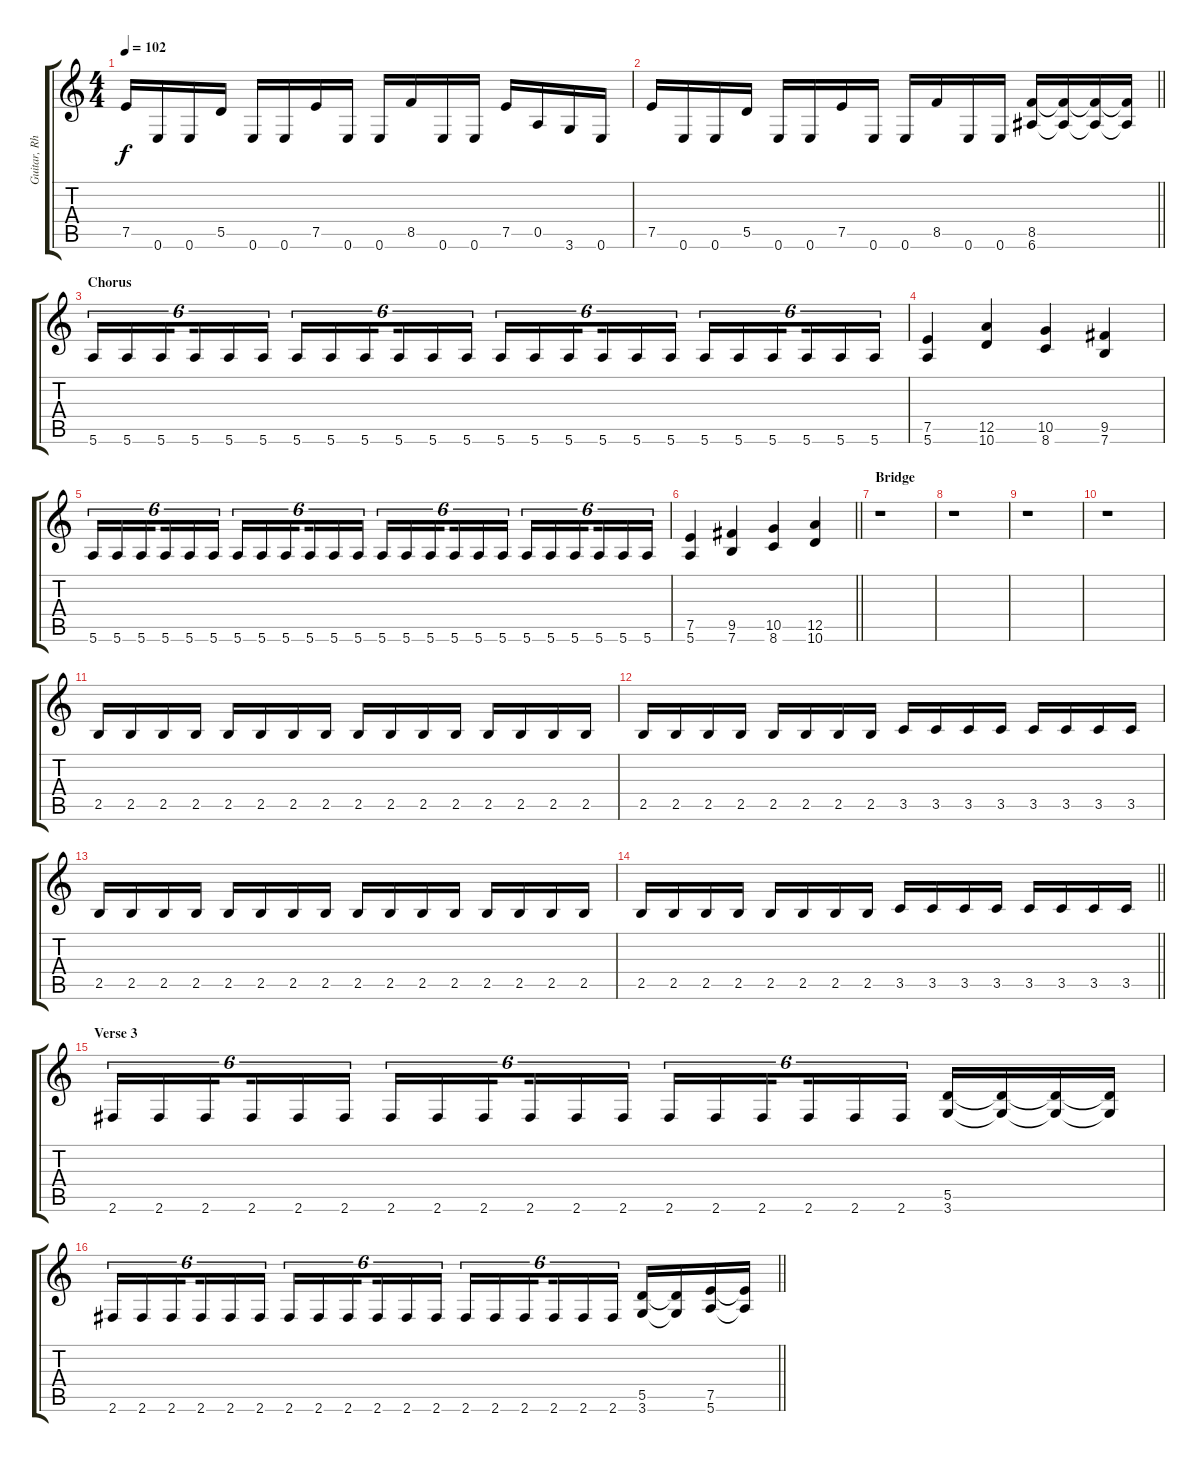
\track ("Guitar, Rhythm 2" "Guitar, Rh") {instrument acousticguitarsteel}
\staff {score tabs}
\tuning (E4 B3 G3 D3 A2 E2) {hide}
\ts (4 4)
\tempo 102
\clef g2
\ks c
7.5.16{dy f} 0.6.16 0.6.16 5.5.16 0.6.16 0.6.16 7.5.16 0.6.16 0.6.16 8.5.16 0.6.16 0.6.16 7.5.16 0.5.16 3.6.16 0.6.16 |
\barLineRight lightlight
7.5.16 0.6.16 0.6.16 5.5.16 0.6.16 0.6.16 7.5.16 0.6.16 0.6.16 8.5.16 0.6.16 0.6.16 (8.5 6.6).16 (8.5{t} 6.6{t}).16 (8.5{t} 6.6{t}).16 (8.5{t} 6.6{t}).16 |
\section ("" "Chorus")
5.6.16{tu (6 4)} 5.6.16{tu (6 4)} 5.6.16{tu (6 4) beam splitsecondary} 5.6.16{tu (6 4)} 5.6.16{tu (6 4)} 5.6.16{tu (6 4)} 5.6.16{tu (6 4)} 5.6.16{tu (6 4)} 5.6.16{tu (6 4) beam splitsecondary} 5.6.16{tu (6 4)} 5.6.16{tu (6 4)} 5.6.16{tu (6 4)} 5.6.16{tu (6 4)} 5.6.16{tu (6 4)} 5.6.16{tu (6 4) beam splitsecondary} 5.6.16{tu (6 4)} 5.6.16{tu (6 4)} 5.6.16{tu (6 4)} 5.6.16{tu (6 4)} 5.6.16{tu (6 4)} 5.6.16{tu (6 4) beam splitsecondary} 5.6.16{tu (6 4)} 5.6.16{tu (6 4)} 5.6.16{tu (6 4)} |
(7.5 5.6).4 (12.5 10.6).4 (10.5 8.6).4 (9.5 7.6).4 |
5.6.16{tu (6 4)} 5.6.16{tu (6 4)} 5.6.16{tu (6 4) beam splitsecondary} 5.6.16{tu (6 4)} 5.6.16{tu (6 4)} 5.6.16{tu (6 4)} 5.6.16{tu (6 4)} 5.6.16{tu (6 4)} 5.6.16{tu (6 4) beam splitsecondary} 5.6.16{tu (6 4)} 5.6.16{tu (6 4)} 5.6.16{tu (6 4)} 5.6.16{tu (6 4)} 5.6.16{tu (6 4)} 5.6.16{tu (6 4) beam splitsecondary} 5.6.16{tu (6 4)} 5.6.16{tu (6 4)} 5.6.16{tu (6 4)} 5.6.16{tu (6 4)} 5.6.16{tu (6 4)} 5.6.16{tu (6 4) beam splitsecondary} 5.6.16{tu (6 4)} 5.6.16{tu (6 4)} 5.6.16{tu (6 4)} |
\barLineRight lightlight
(7.5 5.6).4 (9.5 7.6).4 (10.5 8.6).4 (12.5 10.6).4 |
\section ("" "Bridge")
r.1 |
r.1 |
r.1 |
r.1 |
2.5.16 2.5.16 2.5.16 2.5.16 2.5.16 2.5.16 2.5.16 2.5.16 2.5.16 2.5.16 2.5.16 2.5.16 2.5.16 2.5.16 2.5.16 2.5.16 |
2.5.16 2.5.16 2.5.16 2.5.16 2.5.16 2.5.16 2.5.16 2.5.16 3.5.16 3.5.16 3.5.16 3.5.16 3.5.16 3.5.16 3.5.16 3.5.16 |
2.5.16 2.5.16 2.5.16 2.5.16 2.5.16 2.5.16 2.5.16 2.5.16 2.5.16 2.5.16 2.5.16 2.5.16 2.5.16 2.5.16 2.5.16 2.5.16 |
\barLineRight lightlight
2.5.16 2.5.16 2.5.16 2.5.16 2.5.16 2.5.16 2.5.16 2.5.16 3.5.16 3.5.16 3.5.16 3.5.16 3.5.16 3.5.16 3.5.16 3.5.16 |
\section ("" "Verse 3")
2.6.16{tu (6 4)} 2.6.16{tu (6 4)} 2.6.16{tu (6 4) beam splitsecondary} 2.6.16{tu (6 4)} 2.6.16{tu (6 4)} 2.6.16{tu (6 4)} 2.6.16{tu (6 4)} 2.6.16{tu (6 4)} 2.6.16{tu (6 4) beam splitsecondary} 2.6.16{tu (6 4)} 2.6.16{tu (6 4)} 2.6.16{tu (6 4)} 2.6.16{tu (6 4)} 2.6.16{tu (6 4)} 2.6.16{tu (6 4) beam splitsecondary} 2.6.16{tu (6 4)} 2.6.16{tu (6 4)} 2.6.16{tu (6 4)} (5.5 3.6).16 (5.5{t} 3.6{t}).16 (5.5{t} 3.6{t}).16 (5.5{t} 3.6{t}).16 |
\barLineRight lightlight
2.6.16{tu (6 4)} 2.6.16{tu (6 4)} 2.6.16{tu (6 4) beam splitsecondary} 2.6.16{tu (6 4)} 2.6.16{tu (6 4)} 2.6.16{tu (6 4)} 2.6.16{tu (6 4)} 2.6.16{tu (6 4)} 2.6.16{tu (6 4) beam splitsecondary} 2.6.16{tu (6 4)} 2.6.16{tu (6 4)} 2.6.16{tu (6 4)} 2.6.16{tu (6 4)} 2.6.16{tu (6 4)} 2.6.16{tu (6 4) beam splitsecondary} 2.6.16{tu (6 4)} 2.6.16{tu (6 4)} 2.6.16{tu (6 4)} (5.5 3.6).16 (5.5{t} 3.6{t}).16 (7.5 5.6).16 (7.5{t} 5.6{t}).16
